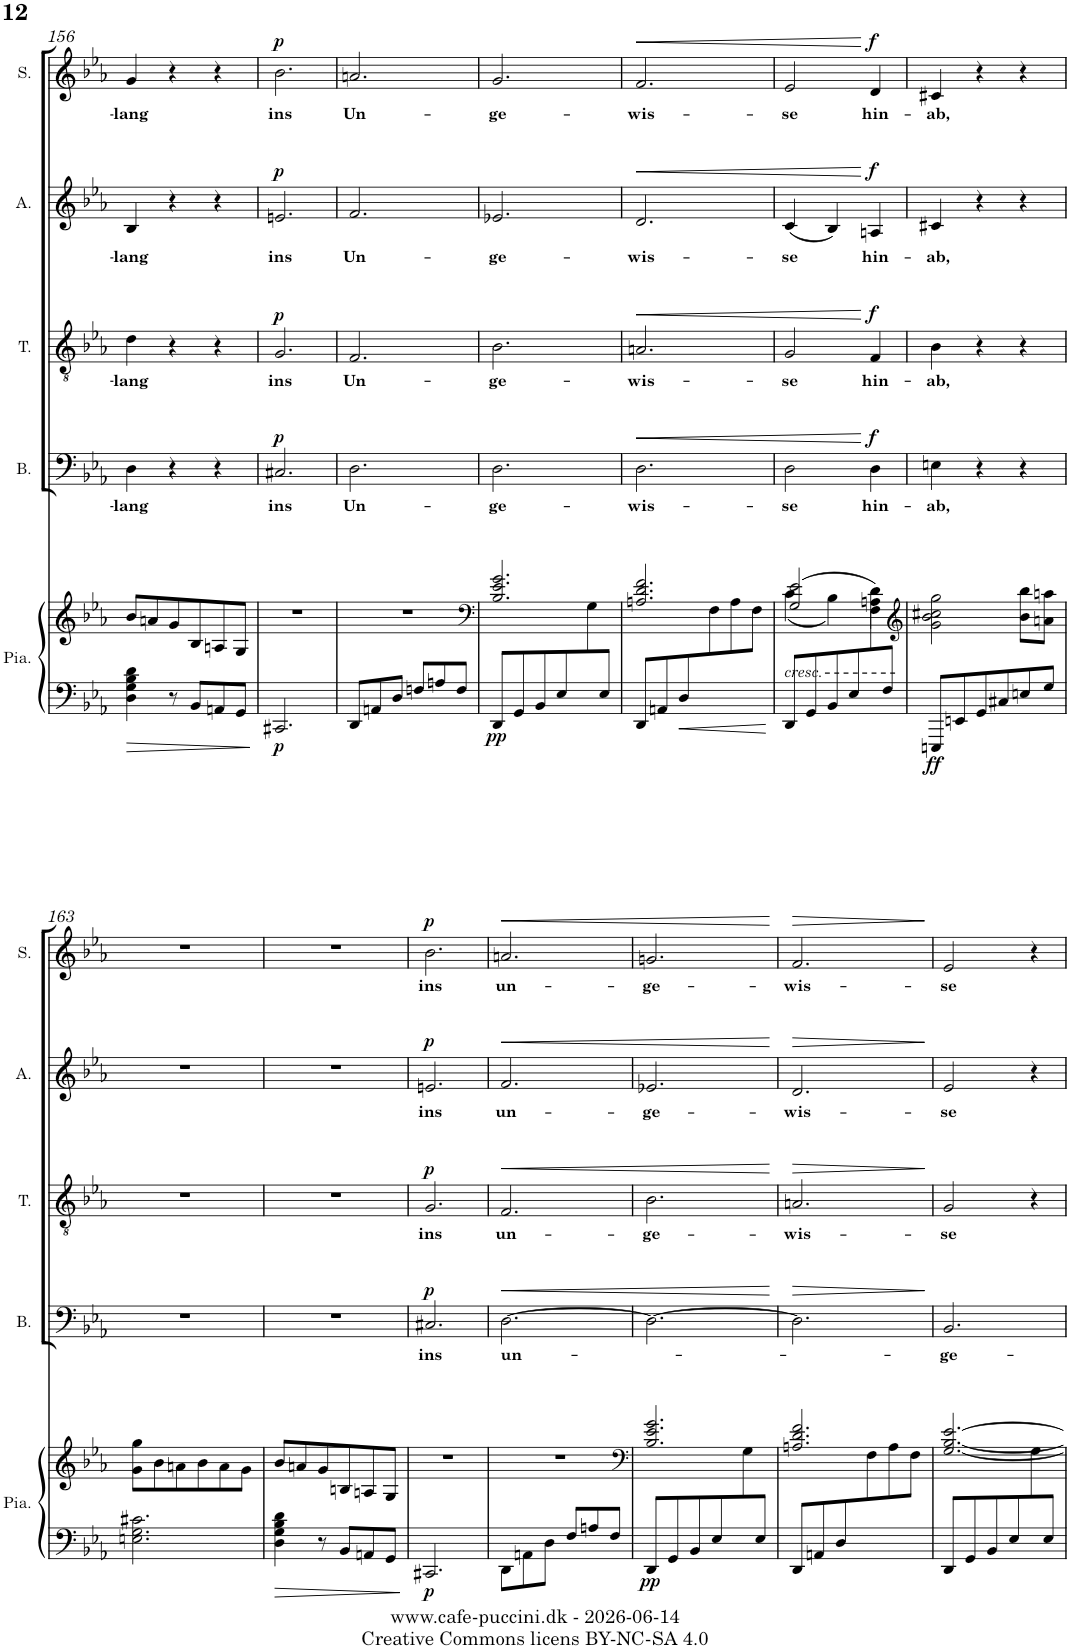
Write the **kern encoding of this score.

**kern	**kern	**dynam	**kern	**text	**dynam	**kern	**text	**dynam	**kern	**text	**dynam	**kern	**text	**dynam
*part5	*part5	*part5	*part4	*part4	*part4	*part3	*part3	*part3	*part2	*part2	*part2	*part1	*part1	*part1
*staff6	*staff5	*staff5/6	*staff4	*staff4	*staff4	*staff3	*staff3	*staff3	*staff2	*staff2	*staff2	*staff1	*staff1	*staff1
*I"Piano	*	*	*I"Basse	*	*	*I"Ténor	*	*	*I"Alto	*	*	*I"Soprano	*	*
*I'Pia.	*	*	*I'B.	*	*	*I'T.	*	*	*I'A.	*	*	*I'S.	*	*
!!LO:PB:g=z
*clefF4	*clefG2	*	*clefF4	*	*	*clefGv2	*	*	*clefG2	*	*	*clefG2	*	*
*k[b-e-a-]	*k[b-e-a-]	*	*k[b-e-a-]	*	*	*k[b-e-a-]	*	*	*k[b-e-a-]	*	*	*k[b-e-a-]	*	*
*M3/4	*M3/4	*	*M3/4	*	*	*M3/4	*	*	*M3/4	*	*	*M3/4	*	*
=156	=156	=156	=156	=156	=156	=156	=156	=156	=156	=156	=156	=156	=156	=156
!	!	!	!	!LO:LY:b	!	!	!LO:LY:b	!	!	!LO:LY:b	!	!	!LO:LY:b	!
4D\ 4G\ 4B-\ 4d\	8b-/L	.	4D\	-lang	.	4d\	-lang	.	4B-/	-lang	.	4g/	-lang	.
.	8an/	.	.	.	.	.	.	.	.	.	.	.	.	.
8r	8g/	.	4r	.	.	4r	.	.	4r	.	.	4r	.	.
8BB-/L	8B-/	.	.	.	.	.	.	.	.	.	.	.	.	.
8AAn/	8An/	.	4r	.	.	4r	.	.	4r	.	.	4r	.	.
8GG/J	8G/J	.	.	.	.	.	.	.	.	.	.	.	.	.
=157	=157	=157	=157	=157	=157	=157	=157	=157	=157	=157	=157	=157	=157	=157
!	!	!LO:DY:b=2	!	!LO:LY:b	!LO:DY:a	!	!LO:LY:b	!LO:DY:a	!	!LO:LY:b	!LO:DY:a	!	!LO:LY:b	!LO:DY:a
2.CC#X/	2.r	p	2.C#X/	ins	p	2.G/	ins	p	2.en/	ins	p	2.b-\	ins	p
=158	=158	=158	=158	=158	=158	=158	=158	=158	=158	=158	=158	=158	=158	=158
!	!	!	!	!LO:LY:b	!	!	!LO:LY:b	!	!	!LO:LY:b	!	!	!LO:LY:b	!
8DD/L	2.r	.	2.D\	Un-	.	2.F/	Un-	.	2.f/	Un-	.	2.an/	Un-	.
8AAn/	.	.	.	.	.	.	.	.	.	.	.	.	.	.
8D/J	.	.	.	.	.	.	.	.	.	.	.	.	.	.
8Fn/L	.	.	.	.	.	.	.	.	.	.	.	.	.	.
8An/	.	.	.	.	.	.	.	.	.	.	.	.	.	.
8F/J	.	.	.	.	.	.	.	.	.	.	.	.	.	.
=159	=159	=159	=159	=159	=159	=159	=159	=159	=159	=159	=159	=159	=159	=159
*	*clefF4	*	*	*	*	*	*	*	*	*	*	*	*	*
*	*^	*	*	*	*	*	*	*	*	*	*	*	*	*
!	!	!	!LO:DY:b=2	!	!LO:LY:b	!	!	!LO:LY:b	!	!	!LO:LY:b	!	!	!LO:LY:b	!
8DD/L	2.B-/ 2.e-/ 2.g/	2ryy	pp	2.D\	-ge-	.	2.B-\	-ge-	.	2.e-X/	-ge-	.	2.g/	-ge-	.
8GG/	.	.	.	.	.	.	.	.	.	.	.	.	.	.	.
8BB-/	.	.	.	.	.	.	.	.	.	.	.	.	.	.	.
8E-/	.	.	.	.	.	.	.	.	.	.	.	.	.	.	.
8ryy	.	8G\	.	.	.	.	.	.	.	.	.	.	.	.	.
8E-/J	.	8ryy	.	.	.	.	.	.	.	.	.	.	.	.	.
=160	=160	=160	=160	=160	=160	=160	=160	=160	=160	=160	=160	=160	=160	=160	=160
!	!	!	!	!	!LO:LY:b	!LO:HP:b	!	!LO:LY:b	!LO:HP:b	!	!LO:LY:b	!LO:HP:b	!	!LO:LY:b	!LO:HP:b
8DD/L	2.An/ 2.d/ 2.f/	4.ryy	.	2.D\	-wis-	<	2.An/	-wis-	<	2.d/	-wis-	<	2.f/	-wis-	<
8AAn/	.	.	.	.	.	.	.	.	.	.	.	.	.	.	.
!	!	!	!LO:HP:b=2	!	!	!	!	!	!	!	!	!	!	!	!
8D/	.	.	<	.	.	.	.	.	.	.	.	.	.	.	.
4.ryy	.	8F\	.	.	.	.	.	.	.	.	.	.	.	.	.
.	.	8A\	.	.	.	.	.	.	.	.	.	.	.	.	.
.	.	8F\J	.	.	.	.	.	.	.	.	.	.	.	.	.
*	*v	*v	*	*	*	*	*	*	*	*	*	*	*	*	*
.	.	[	.	.	.	.	.	.	.	.	.	.	.	.
=161	=161	=161	=161	=161	=161	=161	=161	=161	=161	=161	=161	=161	=161	=161
*	*^	*	*	*	*	*	*	*	*	*	*	*	*	*
*	*	*^	*	*	*	*	*	*	*	*	*	*	*	*	*
!LO:TX:a:t=cresc.	!	!	!	!	!	!	!	!	!	!	!	!	!	!	!	!
!	!	!	!	!	!	!LO:LY:b	!	!	!LO:LY:b	!	!	!LO:LY:b	!	!	!LO:LY:b	!
8DD/L	(>2G/ 2e-/	(<4c\	2ryy	.	2D\	-se	.	2G/	-se	.	(<4c/	-se	.	2e-/	-se	.
8GG/	.	.	.	.	.	.	.	.	.	.	.	.	.	.	.	.
8BB-/	.	4B-\)	.	.	.	.	.	.	.	.	4B-/)	.	.	.	.	.
8E-/	.	.	.	.	.	.	.	.	.	.	.	.	.	.	.	.
!	!	!	!	!	!	!LO:LY:b	!LO:DY:n=1:a	!	!LO:LY:b	!LO:DY:n=1:a	!	!LO:LY:b	!LO:DY:n=1:a	!	!LO:LY:b	!LO:DY:n=1:a
8ryy	4An\ 4d\)	4ryy	8F\	.	4D\	hin-	[ f	4F/	hin-	[ f	4An/	hin-	[ f	4d/	hin-	[ f
8F/J	.	.	8ryy	.	.	.	.	.	.	.	.	.	.	.	.	.
*	*v	*v	*v	*	*	*	*	*	*	*	*	*	*	*	*	*
=162	=162	=162	=162	=162	=162	=162	=162	=162	=162	=162	=162	=162	=162	=162
*	*clefG2	*	*	*	*	*	*	*	*	*	*	*	*	*
*	*^	*	*	*	*	*	*	*	*	*	*	*	*	*
*	*	*^	*	*	*	*	*	*	*	*	*	*	*	*	*
!	!	!	!	!LO:DY:b=2	!	!LO:LY:b	!	!	!LO:LY:b	!	!	!LO:LY:b	!	!	!LO:LY:b	!
*	*v	*v	*v	*	*	*	*	*	*	*	*	*	*	*	*	*
8EEEn/L	2g\ 2b-\ 2cc#X\ 2gg\	ff	4En\	-ab,	.	4B-\	-ab,	.	4c#X/	-ab,	.	4c#X/	-ab,	.
8EEn/	.	.	.	.	.	.	.	.	.	.	.	.	.	.
8GG/	.	.	4r	.	.	4r	.	.	4r	.	.	4r	.	.
8C#X/	.	.	.	.	.	.	.	.	.	.	.	.	.	.
8En/	8b-\ 8bb-\L	.	4r	.	.	4r	.	.	4r	.	.	4r	.	.
8G/J	8an\ 8aan\J	.	.	.	.	.	.	.	.	.	.	.	.	.
!!LO:LB:g=z
=163	=163	=163	=163	=163	=163	=163	=163	=163	=163	=163	=163	=163	=163	=163
2.En\ 2.G\ 2.c#X\	8g\ 8gg\L	.	2.r	.	.	2.r	.	.	2.r	.	.	2.r	.	.
.	8b-\	.	.	.	.	.	.	.	.	.	.	.	.	.
.	8an\	.	.	.	.	.	.	.	.	.	.	.	.	.
.	8b-\	.	.	.	.	.	.	.	.	.	.	.	.	.
.	8a\	.	.	.	.	.	.	.	.	.	.	.	.	.
.	8g\J	.	.	.	.	.	.	.	.	.	.	.	.	.
=164	=164	=164	=164	=164	=164	=164	=164	=164	=164	=164	=164	=164	=164	=164
4D\ 4G\ 4B-\ 4d\	8b-/L	.	2.r	.	.	2.r	.	.	2.r	.	.	2.r	.	.
.	8an/	.	.	.	.	.	.	.	.	.	.	.	.	.
8r	8g/	.	.	.	.	.	.	.	.	.	.	.	.	.
8BB-/L	8Bn/	.	.	.	.	.	.	.	.	.	.	.	.	.
8AAn/	8An/	.	.	.	.	.	.	.	.	.	.	.	.	.
8GG/J	8G/J	.	.	.	.	.	.	.	.	.	.	.	.	.
=165	=165	=165	=165	=165	=165	=165	=165	=165	=165	=165	=165	=165	=165	=165
!	!	!LO:DY:b=2	!	!LO:LY:b	!LO:DY:a	!	!LO:LY:b	!LO:DY:a	!	!LO:LY:b	!LO:DY:a	!	!LO:LY:b	!LO:DY:a
2.CC#X/	2.r	p	2.C#X/	ins	p	2.G/	ins	p	2.en/	ins	p	2.b-\	ins	p
=166	=166	=166	=166	=166	=166	=166	=166	=166	=166	=166	=166	=166	=166	=166
!	!	!	!	!LO:LY:b	!LO:HP:b	!	!LO:LY:b	!LO:HP:b	!	!LO:LY:b	!LO:HP:b	!	!LO:LY:b	!LO:HP:b
8DD\L	2.r	.	[2.D\	un-	<	2.F/	un-	<	2.f/	un-	<	2.an/	un-	<
8AAn\	.	.	.	.	.	.	.	.	.	.	.	.	.	.
8D\J	.	.	.	.	.	.	.	.	.	.	.	.	.	.
8F/L	.	.	.	.	.	.	.	.	.	.	.	.	.	.
8An/	.	.	.	.	.	.	.	.	.	.	.	.	.	.
8F/J	.	.	.	.	.	.	.	.	.	.	.	.	.	.
=167	=167	=167	=167	=167	=167	=167	=167	=167	=167	=167	=167	=167	=167	=167
*	*clefF4	*	*	*	*	*	*	*	*	*	*	*	*	*
*	*^	*	*	*	*	*	*	*	*	*	*	*	*	*
!	!	!	!LO:DY:b=2	!	!	!	!	!LO:LY:b	!	!	!LO:LY:b	!	!	!LO:LY:b	!
8DD/L	2.B-/ 2.e-/ 2.g/	2ryy	pp	2.D\_	.	.	2.B-\	-ge-	.	2.e-X/	-ge-	.	2.gn/	-ge-	.
8GG/	.	.	.	.	.	.	.	.	.	.	.	.	.	.	.
8BB-/	.	.	.	.	.	.	.	.	.	.	.	.	.	.	.
8E-/	.	.	.	.	.	.	.	.	.	.	.	.	.	.	.
8ryy	.	8G\	.	.	.	.	.	.	.	.	.	.	.	.	.
8E-/J	.	8ryy	.	.	.	.	.	.	.	.	.	.	.	.	.
*	*v	*v	*	*	*	*	*	*	*	*	*	*	*	*	*
.	.	.	.	.	[	.	.	[	.	.	[	.	.	[
=168	=168	=168	=168	=168	=168	=168	=168	=168	=168	=168	=168	=168	=168	=168
*	*^	*	*	*	*	*	*	*	*	*	*	*	*	*
!	!	!	!	!	!	!LO:HP:b	!	!LO:LY:b	!LO:HP:b	!	!LO:LY:b	!LO:HP:b	!	!LO:LY:b	!LO:HP:b
8DD/L	2.An/ 2.d/ 2.f/	4.ryy	.	2.D\]	.	>	2.An/	-wis-	>	2.d/	-wis-	>	2.f/	-wis-	>
8AAn/	.	.	.	.	.	.	.	.	.	.	.	.	.	.	.
8D/	.	.	.	.	.	.	.	.	.	.	.	.	.	.	.
4.ryy	.	8F\	.	.	.	.	.	.	.	.	.	.	.	.	.
.	.	8A\	.	.	.	.	.	.	.	.	.	.	.	.	.
.	.	8F\J	.	.	.	.	.	.	.	.	.	.	.	.	.
*	*v	*v	*	*	*	*	*	*	*	*	*	*	*	*	*
.	.	.	.	.	]	.	.	]	.	.	]	.	.	]
=169	=169	=169	=169	=169	=169	=169	=169	=169	=169	=169	=169	=169	=169	=169
*	*^	*	*	*	*	*	*	*	*	*	*	*	*	*
!	!	!	!	!	!LO:LY:b	!	!	!LO:LY:b	!	!	!LO:LY:b	!	!	!LO:LY:b	!
8DD/L	[2.G/ [2.B-/ [2.e-/	2ryy	.	2.BB-/	-ge-	.	2G/	-se	.	2e-/	-se	.	2e-/	-se	.
8GG/	.	.	.	.	.	.	.	.	.	.	.	.	.	.	.
8BB-/	.	.	.	.	.	.	.	.	.	.	.	.	.	.	.
8E-/	.	.	.	.	.	.	.	.	.	.	.	.	.	.	.
8ryy	.	8G\	.	.	.	.	4r	.	.	4r	.	.	4r	.	.
8E-/J	.	8ryy	.	.	.	.	.	.	.	.	.	.	.	.	.
*	*v	*v	*	*	*	*	*	*	*	*	*	*	*	*	*
=	=	=	=	=	=	=	=	=	=	=	=	=	=	=
*-	*-	*-	*-	*-	*-	*-	*-	*-	*-	*-	*-	*-	*-	*-
